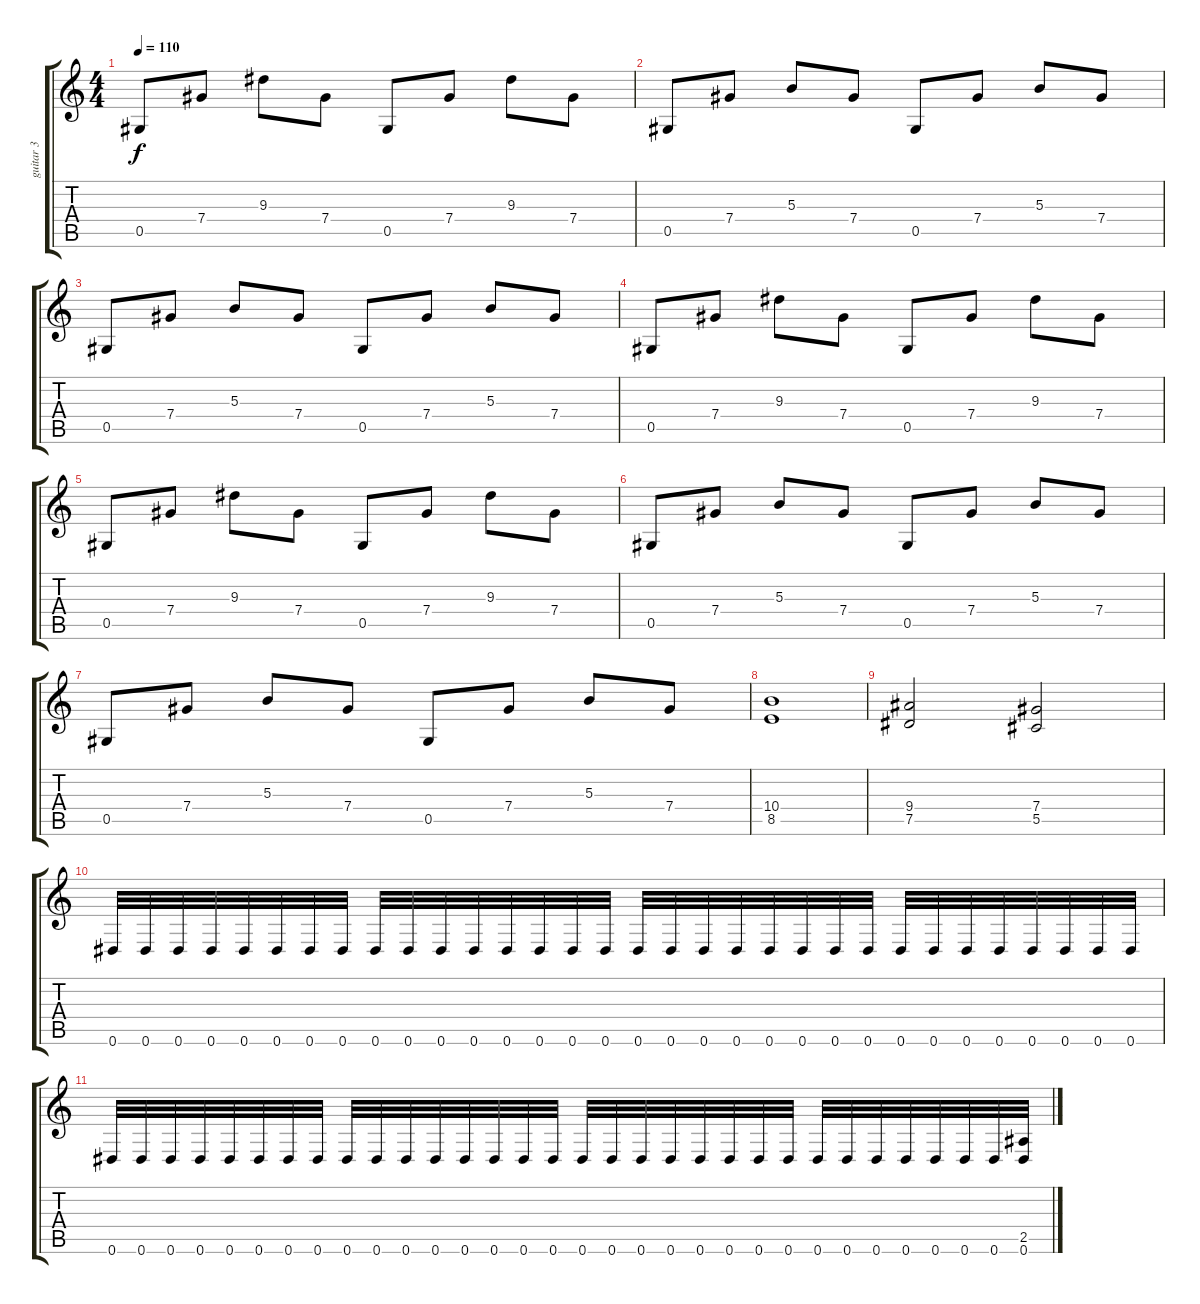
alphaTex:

\track ("guitar 3" "guitar 3") {solo instrument distortionguitar}
\staff {score tabs}
\tuning (Eb4 Bb3 Gb3 Db3 Ab2 Eb2) {hide}
\ts (4 4)
\tempo 110
\clef g2
\ks c
0.5.8{dy f instrument acousticguitarsteel} 7.4.8 9.3.8 7.4.8 0.5.8 7.4.8 9.3.8 7.4.8 |
0.5.8 7.4.8 5.3.8 7.4.8 0.5.8 7.4.8 5.3.8 7.4.8 |
0.5.8 7.4.8 5.3.8 7.4.8 0.5.8 7.4.8 5.3.8 7.4.8 |
0.5.8{instrument acousticguitarsteel} 7.4.8 9.3.8 7.4.8 0.5.8 7.4.8 9.3.8 7.4.8 |
0.5.8{instrument acousticguitarsteel} 7.4.8 9.3.8 7.4.8 0.5.8 7.4.8 9.3.8 7.4.8 |
0.5.8 7.4.8 5.3.8 7.4.8 0.5.8 7.4.8 5.3.8 7.4.8 |
0.5.8 7.4.8 5.3.8 7.4.8 0.5.8 7.4.8 5.3.8 7.4.8 |
(10.4 8.5).1{instrument distortionguitar} |
(9.4 7.5).2 (7.4 5.5).2 |
0.6.32 0.6.32 0.6.32 0.6.32 0.6.32 0.6.32 0.6.32 0.6.32 0.6.32 0.6.32 0.6.32 0.6.32 0.6.32 0.6.32 0.6.32 0.6.32 0.6.32 0.6.32 0.6.32 0.6.32 0.6.32 0.6.32 0.6.32 0.6.32 0.6.32 0.6.32 0.6.32 0.6.32 0.6.32 0.6.32 0.6.32 0.6.32 |
0.6.32 0.6.32 0.6.32 0.6.32 0.6.32 0.6.32 0.6.32 0.6.32 0.6.32 0.6.32 0.6.32 0.6.32 0.6.32 0.6.32 0.6.32 0.6.32 0.6.32 0.6.32 0.6.32 0.6.32 0.6.32 0.6.32 0.6.32 0.6.32 0.6.32 0.6.32 0.6.32 0.6.32 0.6.32 0.6.32 0.6.32 (2.5 0.6).32
